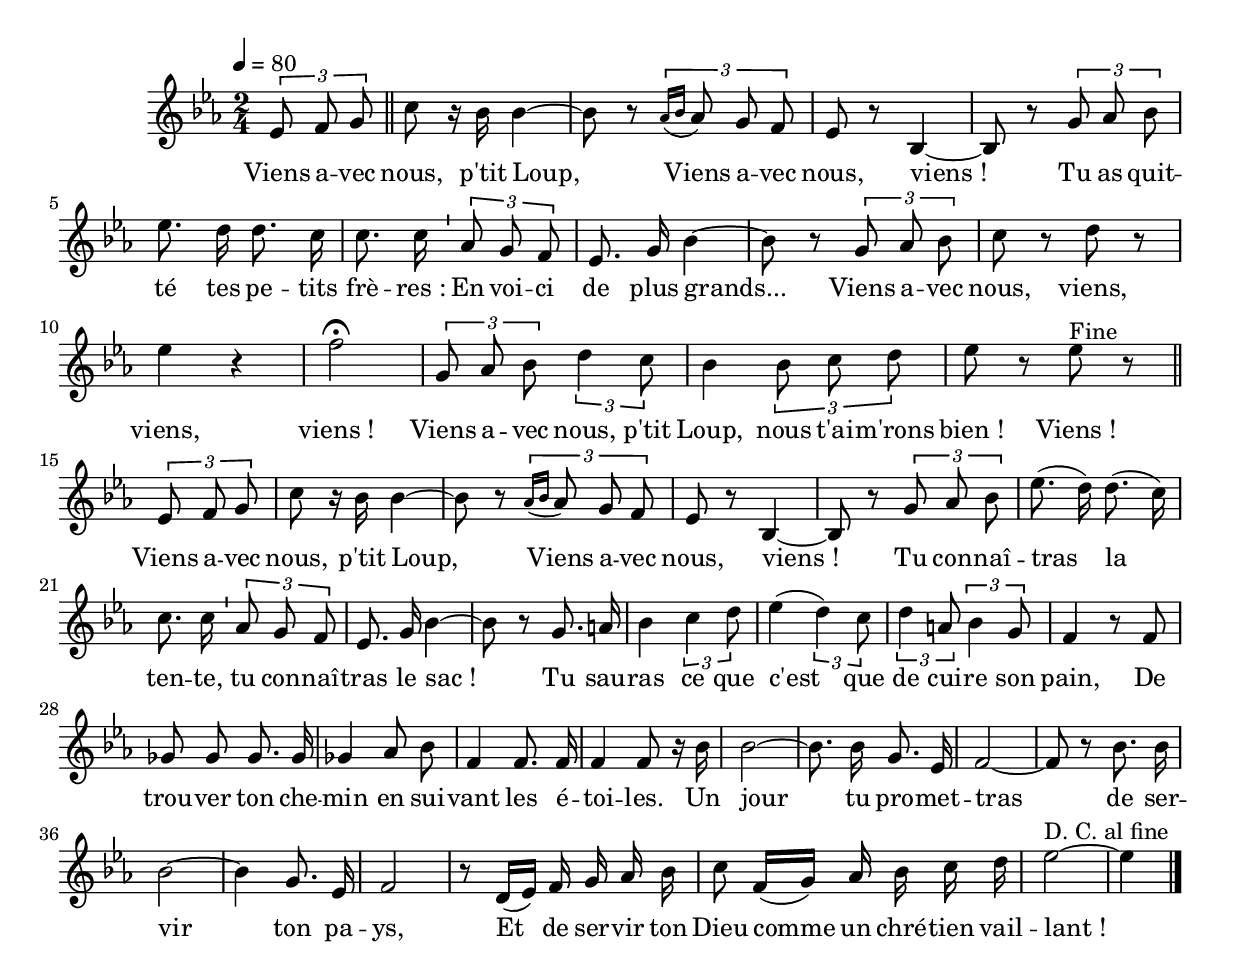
\version "2.12.1"
\include "italiano.ly"

\header {
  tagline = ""
  composer = ""
}                                        

MetriqueArmure = {
  \tempo 4=80
  \time 2/4
  \key mib \major
}

italique = { \override Score . LyricText #'font-shape = #'italic }

roman = { \override Score . LyricText #'font-shape = #'roman }

MusiqueTheme = \relative do' {
	\partial 4 \times 2/3 { mib8 fa sol } \bar "||"
	do8 r16 sib sib4~
	sib8 r \times 2/3 { \acciaccatura { lab16[ sib] } lab8 sol fa }
	mib8 r sib4~
	sib8 r \times 2/3 { sol'8 lab sib }
	mib8. re16 re8. do16
	do8. do16 \bar "'" \times 2/3 { lab8 sol fa }
	mib8. sol16 sib4~
	sib8 r \times 2/3 { sol8 lab sib }
	do8 r re r
	mib4 r
	fa2\fermata
	\times 2/3 { sol,8 lab sib } \times 2/3 { re4 do8 }
	sib4 \times 2/3 { sib8 do re }
	mib8 r mib^Fine r \bar "||" \break
	
	\partial 4 \times 2/3 { mib,8 fa sol }
	do8 r16 sib sib4~
	sib8 r \times 2/3 { \acciaccatura { lab16[ sib] } lab8 sol fa }
	mib8 r sib4~
	sib8 r \times 2/3 { sol'8 lab sib }
	mib8.( re16) re8.( do16)
	do8. do16 \bar "'" \times 2/3 { lab8 sol fa }
	mib8. sol16 sib4~
	sib8 r sol8. la16
	sib4 \times 2/3 { do4 re8 }
	mib4( \times 2/3 { re4) do8 }
	\times 2/3 { re4 la8 } \times 2/3 { sib4 sol8 }
	fa4 r8 fa
	solb8 solb solb8. solb16
	solb4 lab8 sib
	fa4 fa8. fa16
	fa4 fa8 r16 sib
	sib2~
	sib8. sib16 sol8. mib16
	fa2~
	fa8 r sib8. sib16
	sib2~
	sib4 sol8. mib16
	fa2
	r8 re16([ mib)] fa sol lab sib
	do8 fa,16([ sol)] lab sib do re
	mib2~^"D. C. al fine"
	\partial 4 mib4 \bar "|."
}

Paroles = \lyricmode {
	Viens a -- vec nous, p'tit Loup,
	Viens a -- vec nous, viens_!
	Tu as quit -- té tes pe -- tits frè -- res_:
	En voi -- ci de plus grands...
	Viens a -- vec nous, viens, viens, viens_!
	Viens a -- vec nous, p'tit Loup, nous t'ai -- m'rons bien_! Viens_!
	
	Viens a -- vec nous, p'tit Loup,
	Viens a -- vec nous, viens_!
	Tu con -- naî -- tras la ten -- te, tu con -- naî -- tras le sac_!
	Tu sau -- ras ce que c'est que de cui -- re son pain,
	De trou -- ver ton che -- min en sui -- vant les é -- toi -- les.
	Un jour tu pro -- met -- tras de ser -- vir ton pa -- ys,
	Et de ser -- vir ton Dieu comme un chré -- tien vail -- lant_!
}

\score{
    \new Staff <<
      \set Staff.midiInstrument = "flute"
      \new Voice = "theme" {
	\autoBeamOff
	\MetriqueArmure
	\MusiqueTheme
      }
      \new Lyrics \lyricsto theme {
	\Paroles
      }                       
    >>
\layout{}
\midi{}
}
